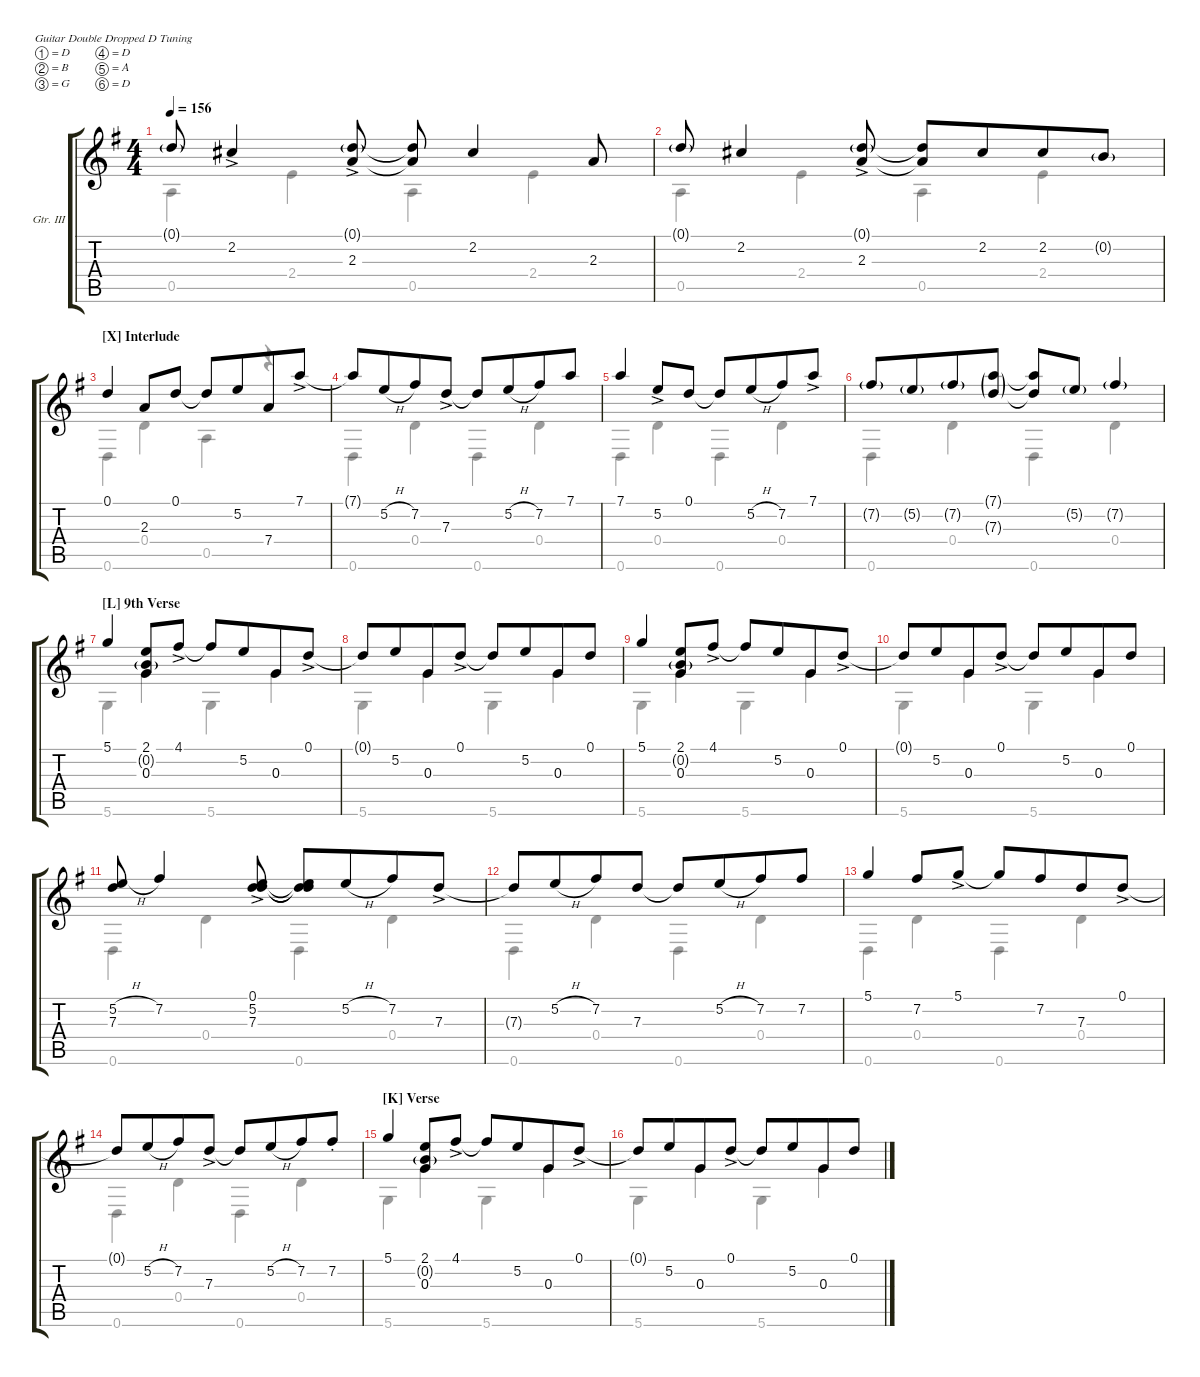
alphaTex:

\defaultSystemsLayout 4
\hideDynamics
\bracketExtendMode groupsimilarinstruments
\firstSystemTrackNameOrientation horizontal
\otherSystemsTrackNameOrientation horizontal
\track ("Guitar III (Overdub)" "Gtr. III") {instrument acousticguitarsteel}
\staff {score tabs}
\tuning (D4 B3 G3 D3 A2 D2)
\voice
\ts (4 4)
\tempo 156
\clef g2
\ks g
0.1{g}.8{dy p} 2.2{ac}.4 (2.3{ac} 0.1{g}).8 (0.1{t} 2.3{t}).8 2.2.4 2.3.8 |
0.1{g}.8 2.2.4 (2.3{ac} 0.1{g}).8 (2.3{t} 0.1{t}).8 2.2.8{beam merge} 2.2.8 0.2{g}.8 |
\section ("X" "Interlude")
0.1.4 2.3.8 0.1.8 0.1{t}.8 5.2.8{beam merge} 7.4.8 7.1{ac}.8 |
7.1{t}.8 5.2{h}.8{beam merge} 7.2.8 7.3{ac}.8 7.3{t}.8 5.2{h}.8{beam merge} 7.2.8 7.1.8 |
7.1.4 5.2{ac}.8 0.1.8 0.1{t}.8 5.2{h}.8{beam merge} 7.2.8 7.1{ac}.8 |
7.2{g}.8{beam merge} 5.2{g}.8{beam merge} 7.2{g}.8{beam merge} (7.3{g} 7.1{g}).8 (7.1{t} 7.3{t}).8 5.2{g}.8 7.2{g}.4 |
\section ("L" "9th Verse")
5.1.4 (2.1 0.2{g} 0.3).8 4.1{ac}.8 4.1{t}.8 5.2.8{beam merge} 0.3.8 0.1{ac}.8 |
0.1{t}.8 5.2.8{beam merge} 0.3.8 0.1{ac}.8 0.1{t}.8 5.2.8{beam merge} 0.3.8 0.1.8 |
5.1.4 (2.1 0.3 0.2{g}).8 4.1{ac}.8 4.1{t}.8 5.2.8{beam merge} 0.3.8 0.1{ac}.8 |
0.1{t}.8 5.2.8{beam merge} 0.3.8 0.1{ac}.8 0.1{t}.8 5.2.8{beam merge} 0.3.8 0.1.8 |
(5.2{h} 7.3).8 7.2.4 (5.2{ac} 7.3 0.1).8 (0.1{t} 5.2{t} 7.3{t}).8 5.2{h}.8{beam merge} 7.2.8 7.3{ac}.8 |
7.3{t}.8 5.2{h}.8{beam merge} 7.2.8 7.3.8 7.3{t}.8 5.2{h}.8{beam merge} 7.2.8 7.2.8 |
5.1.4 7.2.8 5.1{ac}.8 5.1{t}.8 7.2.8{beam merge} 7.3.8 0.1{ac}.8 |
0.1{t}.8 5.2{h}.8{beam merge} 7.2.8 7.3{ac}.8 7.3{t}.8 5.2{h}.8{beam merge} 7.2.8 7.2{st}.8 |
\section ("K" "Verse")
5.1.4 (2.1 0.2{g} 0.3).8 4.1{ac}.8 4.1{t}.8 5.2.8{beam merge} 0.3.8 0.1{ac}.8 |
0.1{t}.8 5.2.8{beam merge} 0.3.8 0.1{ac}.8 0.1{t}.8 5.2.8{beam merge} 0.3.8 0.1.8
\voice
\clef g2
\ottava regular
\simile none
\ks g
0.5.4{dy p} 2.4.4 0.5.4 2.4.4 |
0.5.4 2.4.4 0.5.4 2.4.4 |
0.6.4 0.4.4 0.5.4 r.4 |
0.6.4 0.4.4 0.6.4 0.4.4 |
0.6.4 0.4.4 0.6.4 0.4.4 |
0.6.4 0.4.4 0.6.4 0.4.4 |
5.6.4 0.3.4 5.6.4 0.3.4 |
5.6.4 0.3.4 5.6.4 0.3.4 |
5.6.4 0.3.4 5.6.4 0.3.4 |
5.6.4 0.3.4 5.6.4 0.3.4 |
0.6.4 0.4.4 0.6.4 0.4.4 |
0.6.4 0.4.4 0.6.4 0.4.4 |
0.6.4 0.4.4 0.6.4 0.4.4 |
0.6.4 0.4.4 0.6.4 0.4.4 |
5.6.4 0.3.4 5.6.4 0.3.4 |
5.6.4 0.3.4 5.6.4 0.3.4
